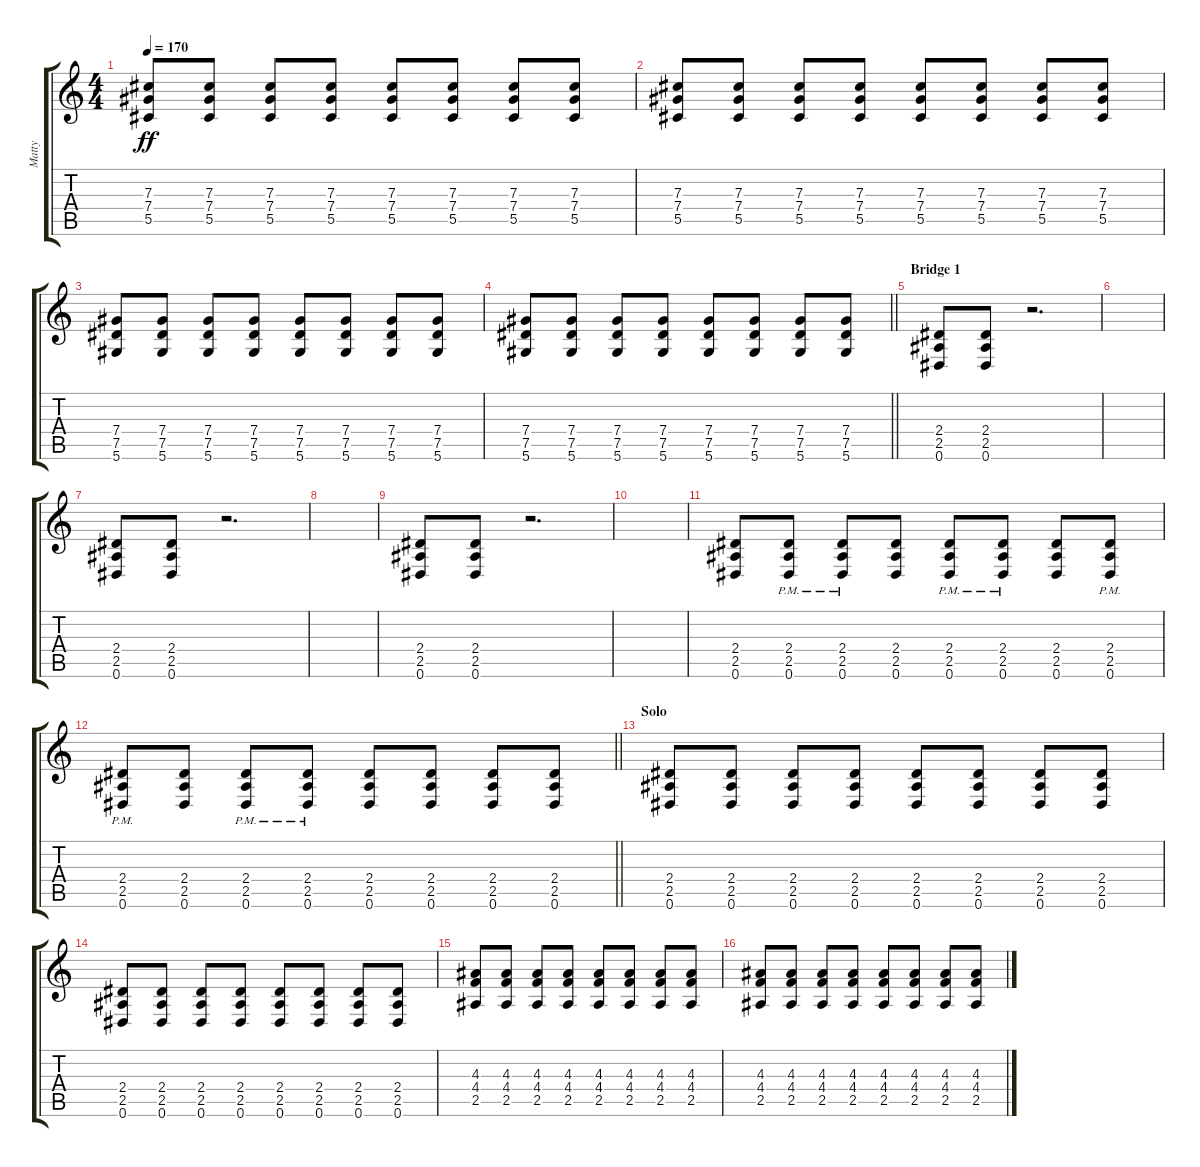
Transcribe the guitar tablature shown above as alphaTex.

\track ("Matty" "Matty") {instrument overdrivenguitar}
\staff {score tabs}
\tuning (Eb4 Bb3 Gb3 Db3 Ab2 Eb2) {hide}
\ts (4 4)
\tempo 170
\clef g2
\ks c
(7.3 7.4 5.5).8{dy ff} (7.3 7.4 5.5).8 (7.3 7.4 5.5).8 (7.3 7.4 5.5).8 (7.3 7.4 5.5).8 (7.3 7.4 5.5).8 (7.3 7.4 5.5).8 (7.3 7.4 5.5).8 |
(7.3 7.4 5.5).8 (7.3 7.4 5.5).8 (7.3 7.4 5.5).8 (7.3 7.4 5.5).8 (7.3 7.4 5.5).8 (7.3 7.4 5.5).8 (7.3 7.4 5.5).8 (7.3 7.4 5.5).8 |
(7.4 7.5 5.6).8 (7.4 7.5 5.6).8 (7.4 7.5 5.6).8 (7.4 7.5 5.6).8 (7.4 7.5 5.6).8 (7.4 7.5 5.6).8 (7.4 7.5 5.6).8 (7.4 7.5 5.6).8 |
\barLineRight lightlight
(7.4 7.5 5.6).8 (7.4 7.5 5.6).8 (7.4 7.5 5.6).8 (7.4 7.5 5.6).8 (7.4 7.5 5.6).8 (7.4 7.5 5.6).8 (7.4 7.5 5.6).8 (7.4 7.5 5.6).8 |
\section ("" "Bridge 1")
(2.4 2.5 0.6).8 (2.4 2.5 0.6).8 r.2{d} |
|
(2.4 2.5 0.6).8 (2.4 2.5 0.6).8 r.2{d} |
|
(2.4 2.5 0.6).8 (2.4 2.5 0.6).8 r.2{d} |
|
(2.4 2.5 0.6).8 (2.4{pm} 2.5{pm} 0.6{pm}).8 (2.4{pm} 2.5{pm} 0.6{pm}).8 (2.4 2.5 0.6).8 (2.4{pm} 2.5{pm} 0.6{pm}).8 (2.4{pm} 2.5{pm} 0.6{pm}).8 (2.4 2.5 0.6).8 (2.4{pm} 2.5{pm} 0.6{pm}).8 |
\barLineRight lightlight
(2.4{pm} 2.5{pm} 0.6{pm}).8 (2.4 2.5 0.6).8 (2.4{pm} 2.5{pm} 0.6{pm}).8 (2.4{pm} 2.5{pm} 0.6{pm}).8 (2.4 2.5 0.6).8 (2.4 2.5 0.6).8 (2.4 2.5 0.6).8 (2.4 2.5 0.6).8 |
\section ("" "Solo")
(2.4 2.5 0.6).8 (2.4 2.5 0.6).8 (2.4 2.5 0.6).8 (2.4 2.5 0.6).8 (2.4 2.5 0.6).8 (2.4 2.5 0.6).8 (2.4 2.5 0.6).8 (2.4 2.5 0.6).8 |
(2.4 2.5 0.6).8 (2.4 2.5 0.6).8 (2.4 2.5 0.6).8 (2.4 2.5 0.6).8 (2.4 2.5 0.6).8 (2.4 2.5 0.6).8 (2.4 2.5 0.6).8 (2.4 2.5 0.6).8 |
(4.3 4.4 2.5).8 (4.3 4.4 2.5).8 (4.3 4.4 2.5).8 (4.3 4.4 2.5).8 (4.3 4.4 2.5).8 (4.3 4.4 2.5).8 (4.3 4.4 2.5).8 (4.3 4.4 2.5).8 |
(4.3 4.4 2.5).8 (4.3 4.4 2.5).8 (4.3 4.4 2.5).8 (4.3 4.4 2.5).8 (4.3 4.4 2.5).8 (4.3 4.4 2.5).8 (4.3 4.4 2.5).8 (4.3 4.4 2.5).8
